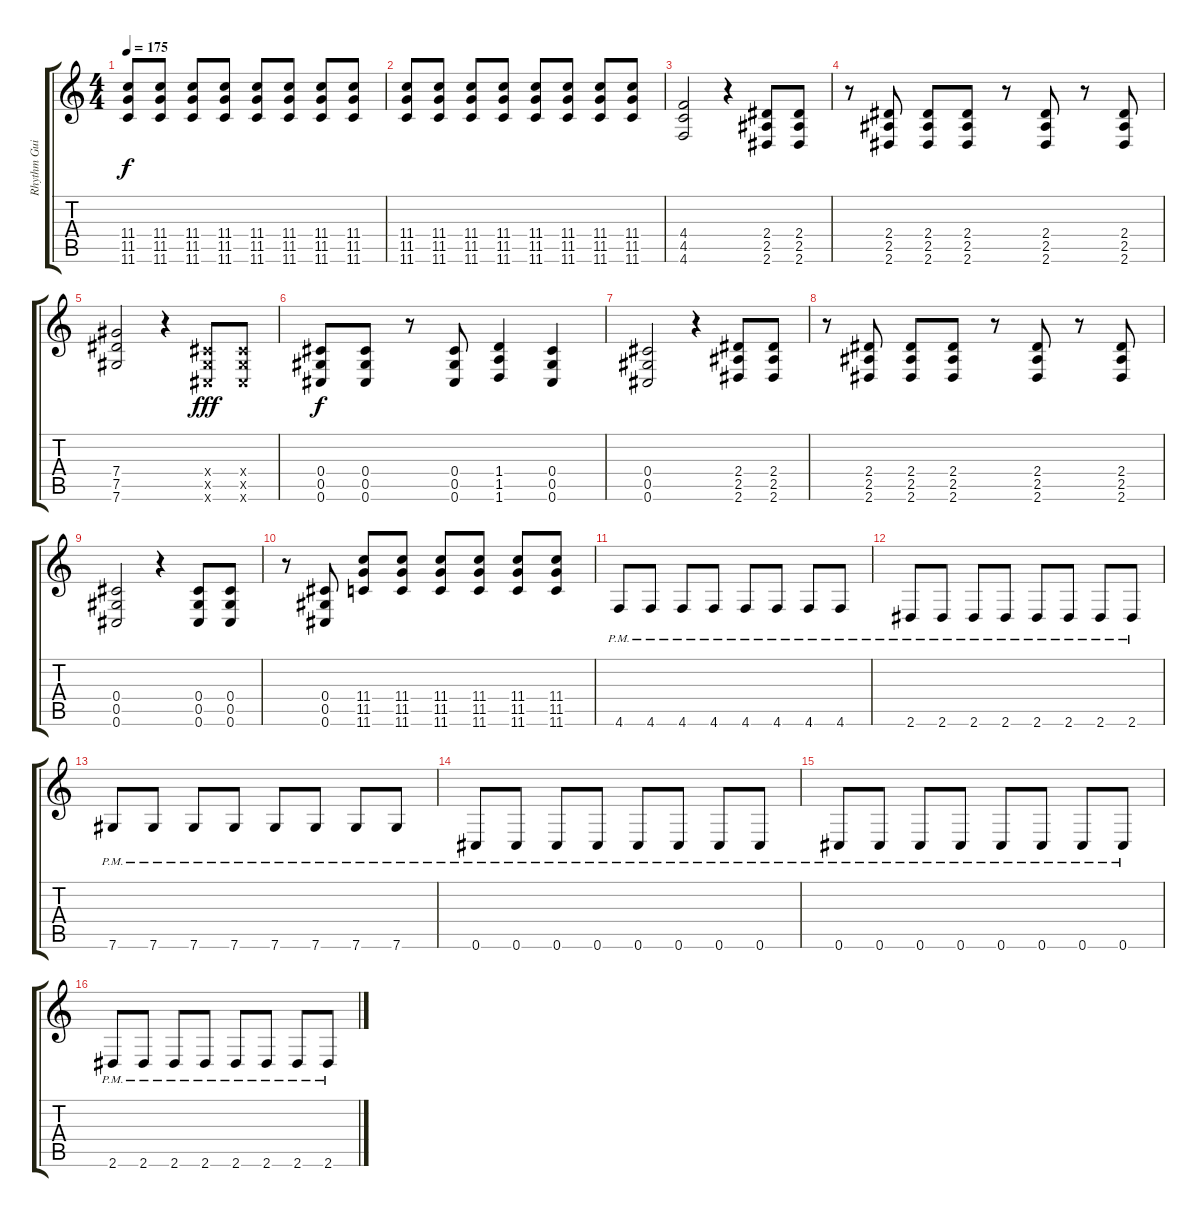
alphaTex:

\track ("Rhythm Guitar" "Rhythm Gui") {instrument overdrivenguitar}
\staff {score tabs}
\tuning (Eb4 Bb3 Gb3 Db3 Ab2 Db2) {hide}
\ts (4 4)
\tempo 175
\clef g2
\ks c
(11.4 11.5 11.6).8{dy f} (11.4 11.5 11.6).8 (11.4 11.5 11.6).8 (11.4 11.5 11.6).8 (11.4 11.5 11.6).8 (11.4 11.5 11.6).8 (11.4 11.5 11.6).8 (11.4 11.5 11.6).8 |
(11.4 11.5 11.6).8 (11.4 11.5 11.6).8 (11.4 11.5 11.6).8 (11.4 11.5 11.6).8 (11.4 11.5 11.6).8 (11.4 11.5 11.6).8 (11.4 11.5 11.6).8 (11.4 11.5 11.6).8 |
(4.4 4.5 4.6).2 r.4 (2.4 2.5 2.6).8 (2.4 2.5 2.6).8 |
r.8 (2.4 2.5 2.6).8 (2.4 2.5 2.6).8 (2.4 2.5 2.6).8 r.8 (2.4 2.5 2.6).8 r.8 (2.4 2.5 2.6).8 |
(7.4 7.5 7.6).2 r.4 (0.4{x} 0.5{x} 0.6{x}).8{dy fff} (0.4{x} 0.5{x} 0.6{x}).8 |
(0.4 0.5 0.6).8{dy f} (0.4 0.5 0.6).8 r.8 (0.4 0.5 0.6).8 (1.4 1.5 1.6).4 (0.4 0.5 0.6).4 |
(0.4 0.5 0.6).2 r.4 (2.4 2.5 2.6).8 (2.4 2.5 2.6).8 |
r.8 (2.4 2.5 2.6).8 (2.4 2.5 2.6).8 (2.4 2.5 2.6).8 r.8 (2.4 2.5 2.6).8 r.8 (2.4 2.5 2.6).8 |
(0.4 0.5 0.6).2 r.4 (0.4 0.5 0.6).8 (0.4 0.5 0.6).8 |
r.8 (0.4 0.5 0.6).8 (11.4 11.5 11.6).8 (11.4 11.5 11.6).8 (11.4 11.5 11.6).8 (11.4 11.5 11.6).8 (11.4 11.5 11.6).8 (11.4 11.5 11.6).8 |
4.6{pm}.8 4.6{pm}.8 4.6{pm}.8 4.6{pm}.8 4.6{pm}.8 4.6{pm}.8 4.6{pm}.8 4.6{pm}.8 |
2.6{pm}.8 2.6{pm}.8 2.6{pm}.8 2.6{pm}.8 2.6{pm}.8 2.6{pm}.8 2.6{pm}.8 2.6{pm}.8 |
7.6{pm}.8 7.6{pm}.8 7.6{pm}.8 7.6{pm}.8 7.6{pm}.8 7.6{pm}.8 7.6{pm}.8 7.6{pm}.8 |
0.6{pm}.8 0.6{pm}.8 0.6{pm}.8 0.6{pm}.8 0.6{pm}.8 0.6{pm}.8 0.6{pm}.8 0.6{pm}.8 |
0.6{pm}.8 0.6{pm}.8 0.6{pm}.8 0.6{pm}.8 0.6{pm}.8 0.6{pm}.8 0.6{pm}.8 0.6{pm}.8 |
2.6{pm}.8 2.6{pm}.8 2.6{pm}.8 2.6{pm}.8 2.6{pm}.8 2.6{pm}.8 2.6{pm}.8 2.6{pm}.8
